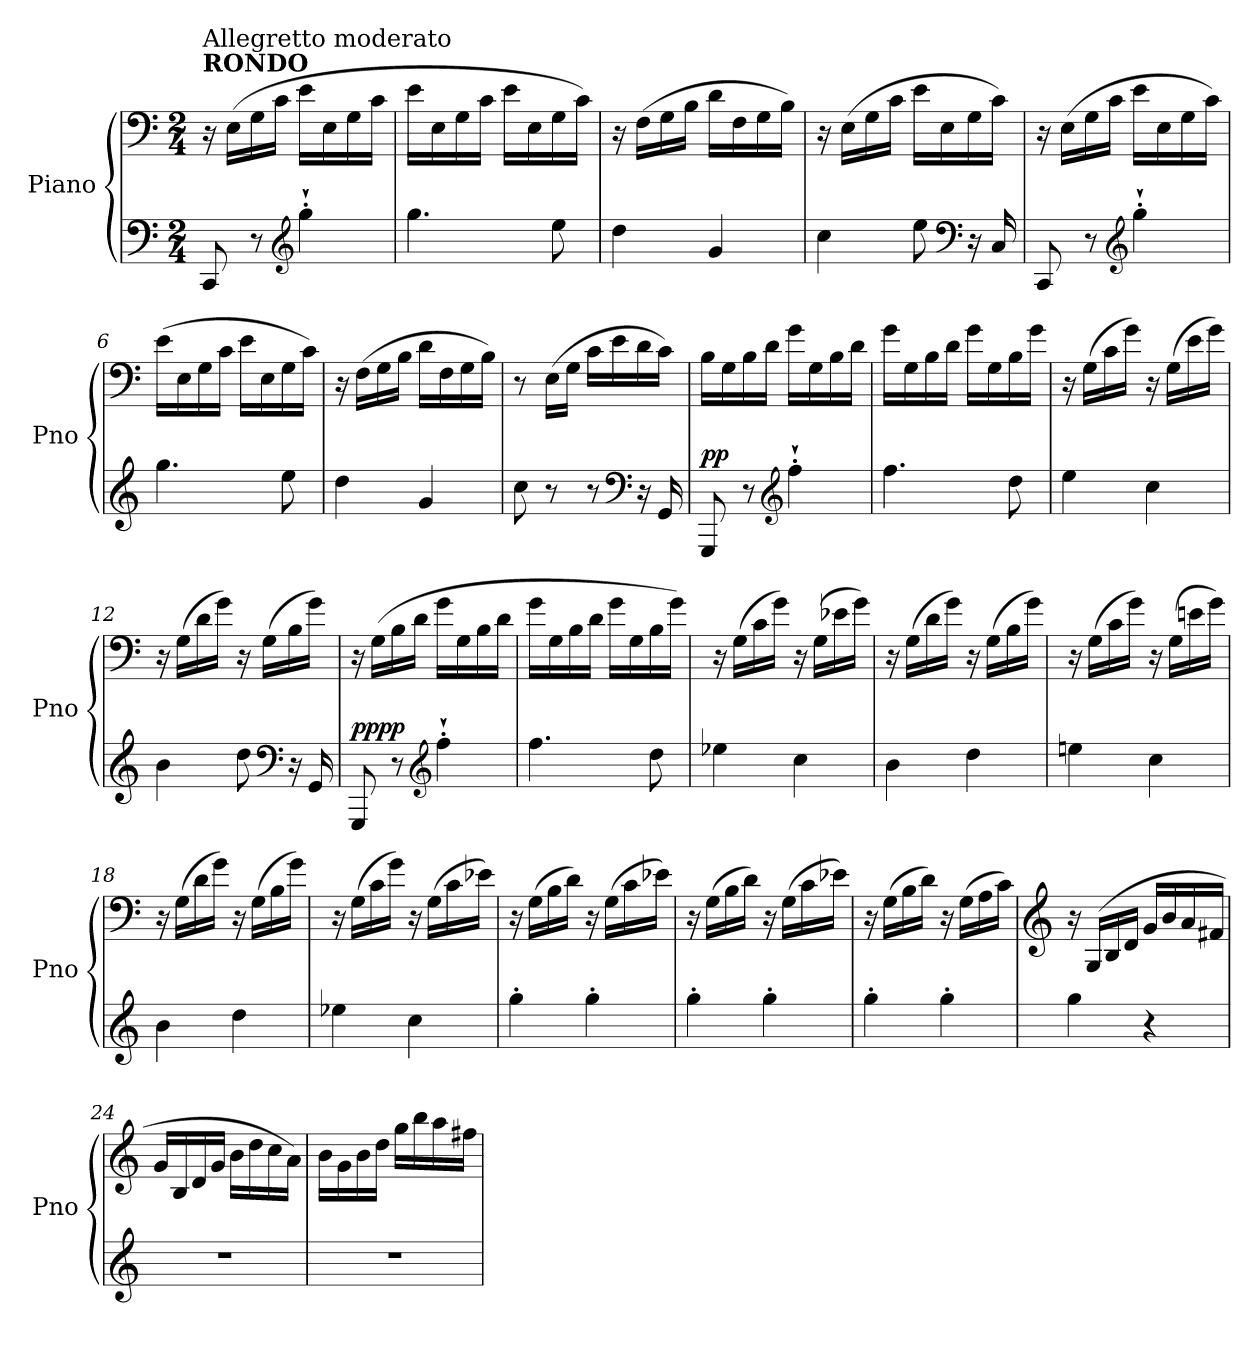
**kern	**kern	**dynam
*part1	*part1	*part1
*staff2	*staff1	*staff1/2
*I"Piano	*	*
*I'Pno	*	*
*clefF4	*clefF4	*
*k[]	*k[]	*
*M2/4	*M2/4	*
=1	=1	=1
!	!LO:TX:a:B:t=RONDO	!
!	!LO:TX:a:t=Allegretto moderato	!
!	!	!LO:DY:b
8CC/	16r	other-dynamics
.	(>16E\LL	.
8r	16G\	.
.	16c\JJ	.
*clefG2	*	*
4gg'`\	16e\LL	.
.	16E\	.
.	16G\	.
.	16c\JJ	.
=2	=2	=2
4.gg\	16e\LL	.
.	16E\	.
.	16G\	.
.	16c\JJ	.
.	16e\LL	.
.	16E\	.
8ee\	16G\	.
.	16c\JJ)	.
=3	=3	=3
4dd\	16r	.
.	(>16F\LL	.
.	16G\	.
.	16B\JJ	.
4g/	16d\LL	.
.	16F\	.
.	16G\	.
.	16B\JJ)	.
=4	=4	=4
4cc\	16r	.
.	(>16E\LL	.
.	16G\	.
.	16c\JJ	.
8ee\	16e\LL	.
.	16E\	.
*clefF4	*	*
16r	16G\	.
16C/	16c\JJ)	.
=5	=5	=5
8CC/	16r	.
.	(>16E\LL	.
8r	16G\	.
.	16c\JJ	.
*clefG2	*	*
4gg'`\	16e\LL	.
.	16E\	.
.	16G\	.
.	16c\JJ)	.
!!LO:LB:g=z
=6	=6	=6
4.gg\	(>16e\LL	.
.	16E\	.
.	16G\	.
.	16c\JJ	.
.	16e\LL	.
.	16E\	.
8ee\	16G\	.
.	16c\JJ)	.
=7	=7	=7
4dd\	16r	.
.	(>16F\LL	.
.	16G\	.
.	16B\JJ	.
4g/	16d\LL	.
.	16F\	.
.	16G\	.
.	16B\JJ)	.
=8	=8	=8
8cc\	8r	.
8r	(>16E\LL	.
.	16G\JJ	.
8r	16c\LL	.
.	16e\	.
*clefF4	*	*
16r	16d\	.
16GG/	16c\JJ)	.
=9	=9	=9
!	!	!LO:DY:a=2
8GGG/	16B\LL	pp
.	16G\	.
8r	16B\	.
.	16d\JJ	.
*clefG2	*	*
4ff'`\	16g\LL	.
.	16G\	.
.	16B\	.
.	16d\JJ	.
=10	=10	=10
4.ff\	16g\LL	.
.	16G\	.
.	16B\	.
.	16d\JJ	.
.	16g\LL	.
.	16G\	.
8dd\	16B\	.
.	16g\JJ	.
!!LO:LB:g=z
=11	=11	=11
4ee\	16r	.
.	(>16G\LL	.
.	16c\	.
.	16g\JJ)	.
4cc\	16r	.
.	(>16G\LL	.
.	16e\	.
.	16g\JJ)	.
=12	=12	=12
4b\	16r	.
.	(>16G\LL	.
.	16d\	.
.	16g\JJ)	.
8dd\	16r	.
.	(>16G\LL	.
*clefF4	*	*
16r	16B\	.
16GG/	16g\JJ)	.
=13	=13	=13
!	!	!LO:DY:a=2
!	!	!LO:DY:n=1:b
8GGG/	16r	pp pp
.	(>16G\LL	.
8r	16B\	.
.	16d\JJ	.
*clefG2	*	*
4ff'`\	16g\LL	.
.	16G\	.
.	16B\	.
.	16d\JJ	.
=14	=14	=14
4.ff\	16g\LL	.
.	16G\	.
.	16B\	.
.	16d\JJ	.
.	16g\LL	.
.	16G\	.
8dd\	16B\	.
.	16g\JJ)	.
=15	=15	=15
4ee-X\	16r	.
.	(>16G\LL	.
.	16c\	.
.	16g\JJ)	.
4cc\	16r	.
.	(>16G\LL	.
.	16e-X\	.
.	16g\JJ)	.
!!LO:LB:g=z
=16	=16	=16
4b\	16r	.
.	(>16G\LL	.
.	16d\	.
.	16g\JJ)	.
4dd\	16r	.
.	(>16G\LL	.
.	16B\	.
.	16g\JJ)	.
=17	=17	=17
4een\	16r	.
.	(>16G\LL	.
.	16c\	.
.	16g\JJ)	.
4cc\	16r	.
.	(>16G\LL	.
.	16en\	.
.	16g\JJ)	.
=18	=18	=18
4b\	16r	.
.	(>16G\LL	.
.	16d\	.
.	16g\JJ)	.
4dd\	16r	.
.	(>16G\LL	.
.	16B\	.
.	16g\JJ)	.
=19	=19	=19
4ee-X\	16r	.
.	(>16G\LL	.
.	16c\	.
.	16g\JJ)	.
4cc\	16r	.
.	(>16G\LL	.
.	16c\	.
.	16e-X\JJ)	.
=20	=20	=20
4gg'\	16r	.
.	(>16G\LL	.
.	16B\	.
.	16d\JJ)	.
4gg'\	16r	.
.	(>16G\LL	.
.	16c\	.
.	16e-X\JJ)	.
!!LO:LB:g=z
=21	=21	=21
4gg'\	16r	.
.	(>16G\LL	.
.	16B\	.
.	16d\JJ)	.
4gg'\	16r	.
.	(>16G\LL	.
.	16c\	.
.	16e-X\JJ)	.
=22	=22	=22
4gg'\	16r	.
.	(>16G\LL	.
.	16B\	.
.	16d\JJ)	.
4gg'\	16r	.
.	(>16G\LL	.
.	16A\	.
.	16c\JJ)	.
=23	=23	=23
*	*clefG2	*
4gg\	16r	.
.	(>16G/LL	.
.	16B/	.
.	16d/JJ	.
4r	16g/LL	.
.	16b/	.
.	16a/	.
.	16f#X/JJ	.
=24	=24	=24
2r	16g/LL	.
.	16B/	.
.	16d/	.
.	16g/JJ	.
.	16b\LL	.
.	16dd\	.
.	16cc\	.
.	16a\JJ)	.
=25	=25	=25
2r	16b\LL	.
.	16g\	.
.	16b\	.
.	16dd\JJ	.
.	16gg\LL	.
.	16bb\	.
.	16aa\	.
.	16ff#X\JJ	.
=	=	=
*-	*-	*-
